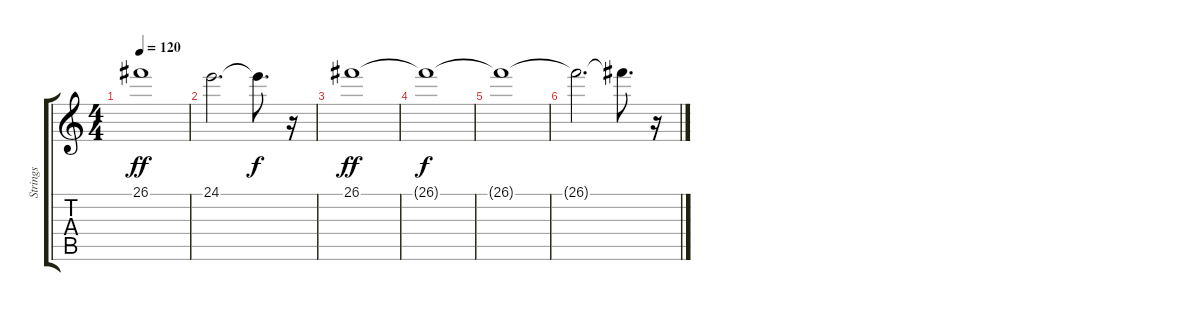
\track ("Strings" "Strings") {instrument stringensemble1}
\staff {score tabs}
\tuning (E4 B3 G3 D3 A2 E2) {hide}
\ts (4 4)
\tempo 120
\clef g2
\ks c
26.1.1{dy ff} |
24.1.2{d} 24.1{t}.8{d dy f} r.16 |
26.1.1{dy ff} |
26.1{t}.1{dy f} |
26.1{t}.1 |
26.1{t}.2{d} 26.1{t}.8{d} r.16
